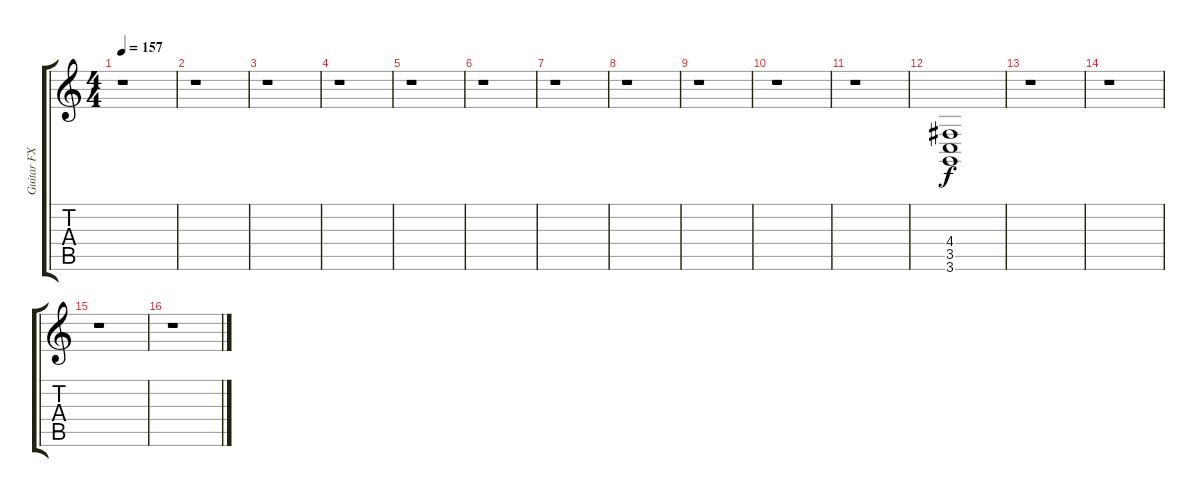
\track ("Guitar FX" "Guitar FX") {instrument seashore}
\staff {score tabs}
\tuning (E4 B3 G3 D3 A2 E2) {hide}
\ts (4 4)
\tempo 157
\clef g2
\ks c
r.1{dy f} |
r.1 |
r.1 |
r.1 |
r.1 |
r.1 |
r.1 |
r.1 |
r.1 |
r.1 |
r.1 |
(4.4 3.5 3.6).1 |
r.1 |
r.1 |
r.1 |
r.1
